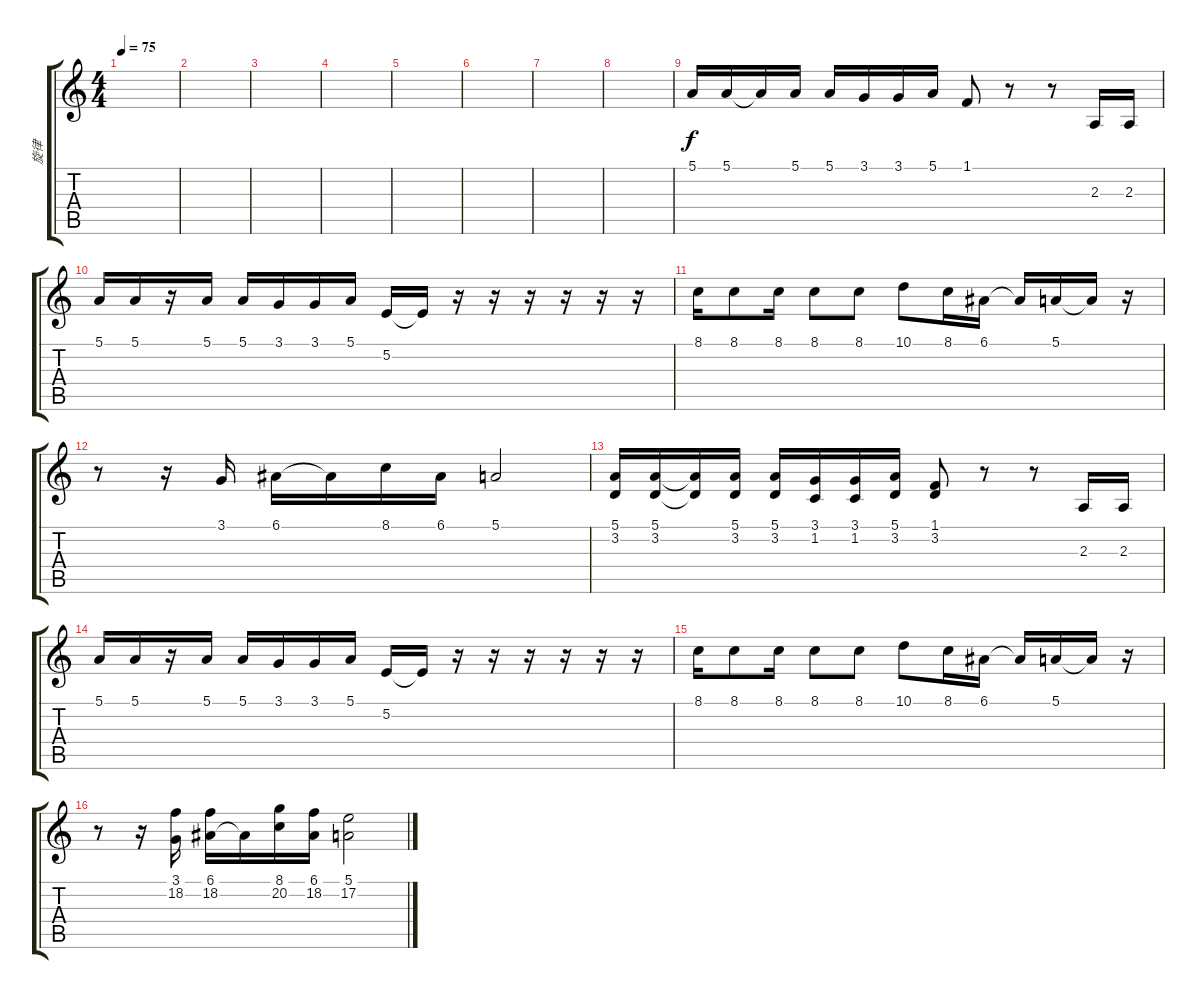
\track ("旋律" "旋律") {instrument altosax}
\staff {score tabs}
\tuning (E4 B3 G3 D3 A2 E2) {hide}
\ts (4 4)
\tempo 75
\clef g2
\ks c
|
|
|
|
|
|
|
|
5.1.16 5.1.16 5.1{t}.16 5.1.16 5.1.16 3.1.16 3.1.16 5.1.16 1.1.8 r.8 r.8 2.3.16 2.3.16 |
5.1.16 5.1.16 r.16 5.1.16 5.1.16 3.1.16 3.1.16 5.1.16 5.2.16 5.2{t}.16 r.16 r.16 r.16 r.16 r.16 r.16 |
8.1.16 8.1.8 8.1.16 8.1.8 8.1.8 10.1.8 8.1.16 6.1.16 6.1{t}.16 5.1.16 5.1{t}.16 r.16 |
r.8 r.16 3.1.16 6.1.16 6.1{t}.16 8.1.16 6.1.16 5.1.2 |
(5.1 3.2).16 (5.1 3.2).16 (5.1{t} 3.2{t}).16 (5.1 3.2).16 (5.1 3.2).16 (3.1 1.2).16 (3.1 1.2).16 (5.1 3.2).16 (1.1 3.2).8 r.8 r.8 2.3.16 2.3.16 |
5.1.16 5.1.16 r.16 5.1.16 5.1.16 3.1.16 3.1.16 5.1.16 5.2.16 5.2{t}.16 r.16 r.16 r.16 r.16 r.16 r.16 |
8.1.16 8.1.8 8.1.16 8.1.8 8.1.8 10.1.8 8.1.16 6.1.16 6.1{t}.16 5.1.16 5.1{t}.16 r.16 |
r.8 r.16 (3.1 18.2).16 (6.1 18.2).16 6.1{t}.16 (8.1 20.2).16 (6.1 18.2).16 (5.1 17.2).2
